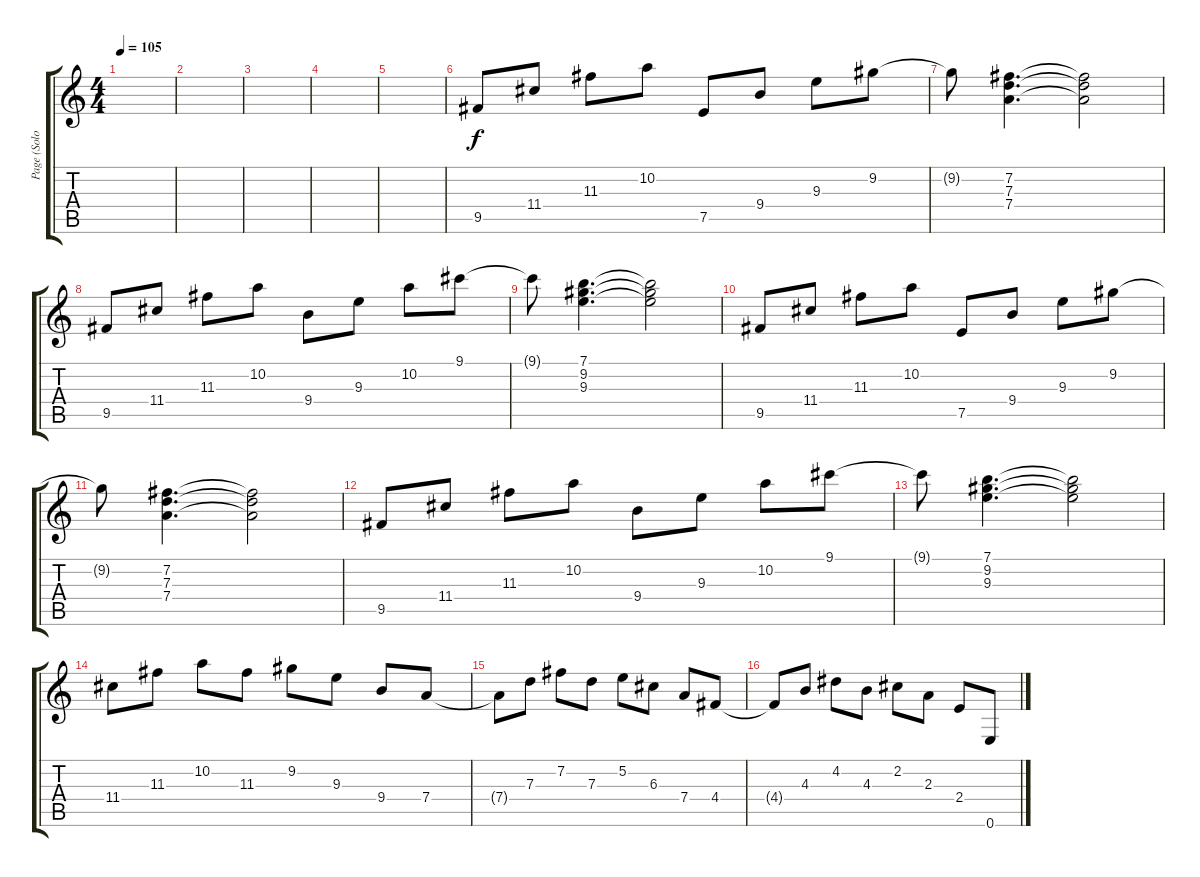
\track ("Page (Solo and Fills)" "Page (Solo") {instrument overdrivenguitar}
\staff {score tabs}
\tuning (E4 B3 G3 D3 A2 E2) {hide}
\ts (4 4)
\tempo 105
\clef g2
\ks c
|
|
|
|
|
9.5.8 11.4.8 11.3.8 10.2.8 7.5.8 9.4.8 9.3.8 9.2.8 |
9.2{t}.8 (7.2 7.3 7.4).4{d} (7.2{t} 7.3{t} 7.4{t}).2 |
9.5.8 11.4.8 11.3.8 10.2.8 9.4.8 9.3.8 10.2.8 9.1.8 |
9.1{t}.8 (7.1 9.2 9.3).4{d} (7.1{t} 9.2{t} 9.3{t}).2 |
9.5.8 11.4.8 11.3.8 10.2.8 7.5.8 9.4.8 9.3.8 9.2.8 |
9.2{t}.8 (7.2 7.3 7.4).4{d} (7.2{t} 7.3{t} 7.4{t}).2 |
9.5.8 11.4.8 11.3.8 10.2.8 9.4.8 9.3.8 10.2.8 9.1.8 |
9.1{t}.8 (7.1 9.2 9.3).4{d} (7.1{t} 9.2{t} 9.3{t}).2 |
11.4.8 11.3.8 10.2.8 11.3.8 9.2.8 9.3.8 9.4.8 7.4.8 |
7.4{t}.8 7.3.8 7.2.8 7.3.8 5.2.8 6.3.8 7.4.8 4.4.8 |
4.4{t}.8 4.3.8 4.2.8 4.3.8 2.2.8 2.3.8 2.4.8 0.6.8
